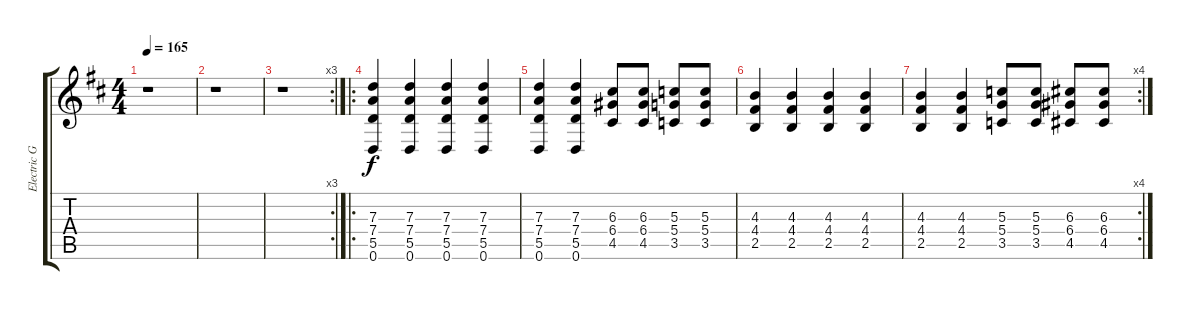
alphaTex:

\track ("Electric Guitar In Drop D Tuning" "Electric G") {instrument overdrivenguitar}
\staff {score tabs}
\tuning (E4 B3 G3 D3 A2 D2) {hide}
\ts (4 4)
\tempo 165
\clef g2
\ks d
r.1{dy f} |
r.1 |
\rc 3
r.1 |
\ro
(7.3 7.4 5.5 0.6).4 (7.3 7.4 5.5 0.6).4 (7.3 7.4 5.5 0.6).4 (7.3 7.4 5.5 0.6).4 |
(7.3 7.4 5.5 0.6).4 (7.3 7.4 5.5 0.6).4 (6.3 6.4 4.5).8 (6.3 6.4 4.5).8 (5.3 5.4 3.5).8 (5.3 5.4 3.5).8 |
(4.3 4.4 2.5).4 (4.3 4.4 2.5).4 (4.3 4.4 2.5).4 (4.3 4.4 2.5).4 |
\rc 4
(4.3 4.4 2.5).4 (4.3 4.4 2.5).4 (5.3 5.4 3.5).8 (5.3 5.4 3.5).8 (6.3 6.4 4.5).8 (6.3 6.4 4.5).8
